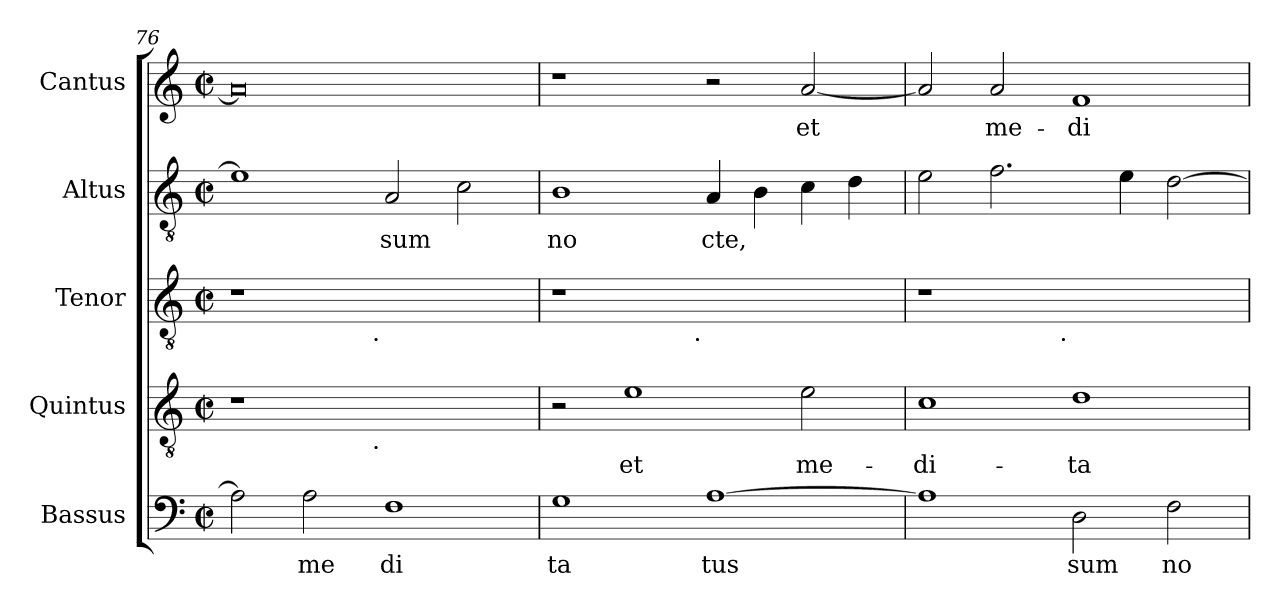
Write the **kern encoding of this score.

**kern	**text	**kern	**text	**kern	**kern	**text	**kern	**text
*part5	*part5	*part4	*part4	*part3	*part2	*part2	*part1	*part1
*staff5	*staff5	*staff4	*staff4	*staff3	*staff2	*staff2	*staff1	*staff1
*I"Bassus	*	*I"Quintus	*	*I"Tenor	*I"Altus	*	*I"Cantus	*
*clefF4	*	*clefGv2	*	*clefGv2	*clefGv2	*	*clefG2	*
*k[]	*	*k[]	*	*k[]	*k[]	*	*k[]	*
*C:	*	*C:	*	*C:	*C:	*	*C:	*
*M2/2	*	*M2/2	*	*M2/2	*M2/2	*	*M2/2	*
*met(c|)	*	*met(c|)	*	*met(c|)	*met(c|)	*	*met(c|)	*
=76	=76	=76	=76	=76	=76	=76	=76	=76
!	!LO:LY:b:cj	!	!	!	!	!LO:LY:b:cj	!	!LO:LY:b:cj
*	*	*^	*	*^	*	*	*	*
2A\]	.	1r	2ryy	.	1r	2ryy	1e]	.	0a]	.
!	!LO:LY:b:cj	!	!	!	!	!	!	!	!	!
2A\	me	.	4...ryy	.	.	4...ryy	.	.	.	.
!	!	!	!	!	!	!LO:TX:b:t=.	!	!	!	!
!	!	!	!LO:TX:b:t=.	!	!	!	!	!	!	!
.	.	.	1ryy	.	.	1ryy	.	.	.	.
!	!LO:LY:b:cj	!	!	!	!	!	!	!LO:LY:b:cj	!	!
1F	di	1ryy	.	.	1ryy	.	2A/	sum	.	.
!	!	!	!	!	!	!	!	!LO:LY:b:cj	!	!
.	.	.	.	.	.	.	2c\	.	.	.
.	.	.	32ryy	.	.	32ryy	.	.	.	.
=77	=77	=77	=77	=77	=77	=77	=77	=77	=77	=77
!	!LO:LY:b:cj	!	!	!	!	!	!	!LO:LY:b:cj	!	!
*	*	*v	*v	*	*	*	*	*	*	*
1G	ta	2r	.	1r	2ryy	1B	no	1r	.
!	!	!	!LO:LY:b:cj	!	!	!	!	!	!
.	.	1e	et	.	4...ryy	.	.	.	.
!	!	!	!	!	!LO:TX:b:t=.	!	!	!	!
.	.	.	.	.	1ryy	.	.	.	.
!	!LO:LY:b:cj	!	!	!	!	!	!LO:LY:b:cj	!	!
[>1A	tus	.	.	1ryy	.	4A/	cte,	2r	.
!	!	!	!	!	!	!	!LO:LY:b:cj	!	!
.	.	.	.	.	.	4B\	.	.	.
!	!	!	!LO:LY:b:cj	!	!	!	!LO:LY:b:cj	!	!LO:LY:b:cj
.	.	2e\	me-	.	.	4c\	.	[<2a/	et
!	!	!	!	!	!	!	!LO:LY:b:cj	!	!
.	.	.	.	.	.	4d\	.	.	.
.	.	.	.	.	32ryy	.	.	.	.
=78	=78	=78	=78	=78	=78	=78	=78	=78	=78
!	!LO:LY:b:cj	!	!LO:LY:b:cj	!	!	!	!LO:LY:b:cj	!	!LO:LY:b:cj
1A]	.	1c	-di-	1r	2ryy	2e\	.	2a/]	.
!	!	!	!	!	!	!	!LO:LY:b:cj	!	!LO:LY:b:cj
.	.	.	.	.	4...ryy	2.f\	.	2a/	me-
!	!	!	!	!	!LO:TX:b:t=.	!	!	!	!
.	.	.	.	.	1ryy	.	.	.	.
!	!LO:LY:b:cj	!	!LO:LY:b:cj	!	!	!	!	!	!LO:LY:b:cj
2D\	sum	1d	-ta-	1ryy	.	.	.	1f	-di-
!	!	!	!	!	!	!	!LO:LY:b:cj	!	!
.	.	.	.	.	.	4e\	.	.	.
!	!LO:LY:b:cj	!	!	!	!	!	!LO:LY:b:cj	!	!
2F\	no	.	.	.	.	[>2d\	.	.	.
.	.	.	.	.	32ryy	.	.	.	.
*	*	*	*	*v	*v	*	*	*	*
=	=	=	=	=	=	=	=	=
*-	*-	*-	*-	*-	*-	*-	*-	*-
